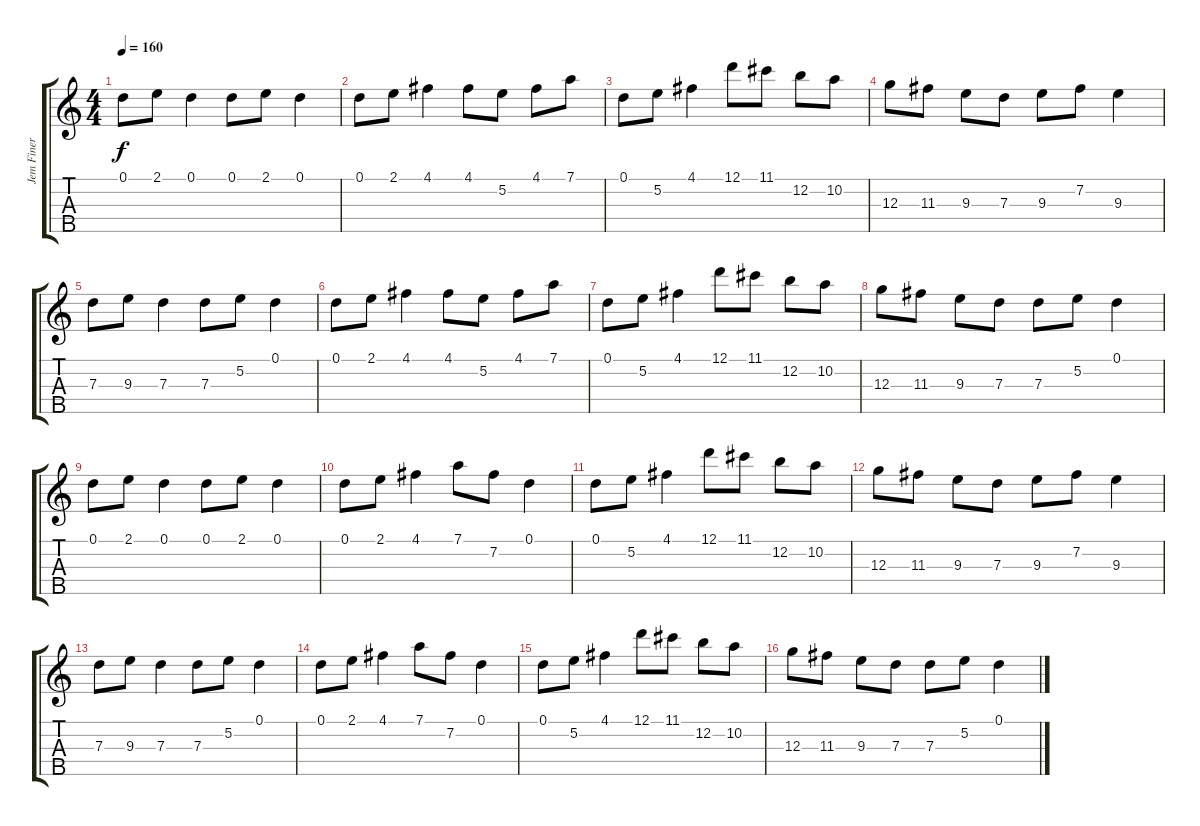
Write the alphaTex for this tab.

\track ("Jem Finer - banjo" "Jem Finer ") {instrument banjo}
\staff {score tabs}
\tuning (D4 B3 G3 D3 G4) {hide}
\displaytranspose 12
\ts (4 4)
\tempo 160
\clef g2
\ks c
0.1.8{dy f} 2.1.8 0.1.4 0.1.8 2.1.8 0.1.4 |
0.1.8 2.1.8 4.1.4 4.1.8 5.2.8 4.1.8 7.1.8 |
0.1.8 5.2.8 4.1.4 12.1.8 11.1.8 12.2.8 10.2.8 |
12.3.8 11.3.8 9.3.8 7.3.8 9.3.8 7.2.8 9.3.4 |
7.3.8 9.3.8 7.3.4 7.3.8 5.2.8 0.1.4 |
0.1.8 2.1.8 4.1.4 4.1.8 5.2.8 4.1.8 7.1.8 |
0.1.8 5.2.8 4.1.4 12.1.8 11.1.8 12.2.8 10.2.8 |
12.3.8 11.3.8 9.3.8 7.3.8 7.3.8 5.2.8 0.1.4 |
0.1.8 2.1.8 0.1.4 0.1.8 2.1.8 0.1.4 |
0.1.8 2.1.8 4.1.4 7.1.8 7.2.8 0.1.4 |
0.1.8 5.2.8 4.1.4 12.1.8 11.1.8 12.2.8 10.2.8 |
12.3.8 11.3.8 9.3.8 7.3.8 9.3.8 7.2.8 9.3.4 |
7.3.8 9.3.8 7.3.4 7.3.8 5.2.8 0.1.4 |
0.1.8 2.1.8 4.1.4 7.1.8 7.2.8 0.1.4 |
0.1.8 5.2.8 4.1.4 12.1.8 11.1.8 12.2.8 10.2.8 |
12.3.8 11.3.8 9.3.8 7.3.8 7.3.8 5.2.8 0.1.4
